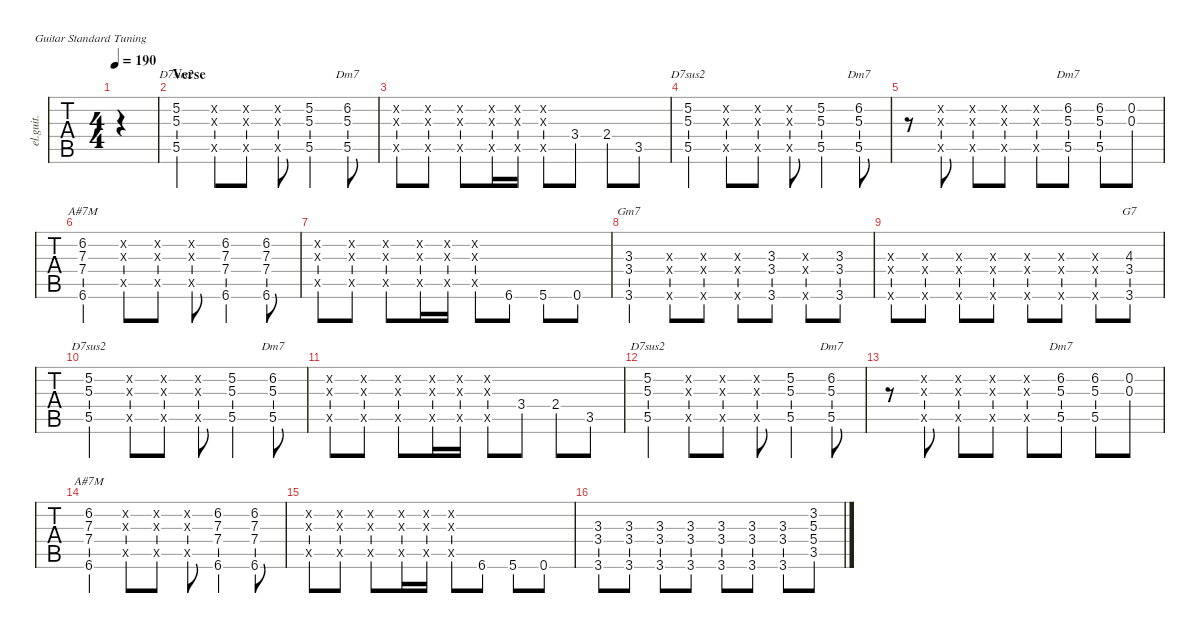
\defaultSystemsLayout 4
\hideDynamics
\bracketExtendMode nobrackets
\track ("喜多郁代" "el.guit.") {instrument electricguitarclean}
\staff {tabs}
\tuning (E4 B3 G3 D3 A2 E2)
\chord ("D7sus2" x 5 5 x 5 x) {showdiagram false showfingering false barre (5 5)}
\chord ("Dm7" x 6 5 x 5 x) {firstfret 5 showdiagram false showfingering false barre 5}
\chord ("A#7M" x 6 7 7 x 6) {firstfret 6 showdiagram false showfingering false barre 6}
\chord ("Gm7" x x 3 3 x 3) {showdiagram false showfingering false barre (3 3)}
\chord ("G7" x x 4 3 x 3) {showdiagram false showfingering false barre 3}
\ts (4 4)
\tempo 190
\clef g2
\ks c
|
\section ("" "Verse")
(5.2 5.3 5.5).4{ch "D7sus2"} (0.5{x} 0.3{x} 0.2{x}).8 (0.2{x} 0.3{x} 0.5{x}).8 (0.5{x} 0.3{x} 0.2{x}).8 (5.2 5.3{st} 5.5).4 (5.5 5.3 6.2).8{ch "Dm7"} |
(0.5{x} 0.3{x} 0.2{x}).8 (0.5{x} 0.3{x} 0.2{x}).8 (0.5{x} 0.3{x} 0.2{x}).8 (0.5{x} 0.3{x} 0.2{x}).16 (0.5{x} 0.3{x} 0.2{x}).16 (0.5{x} 0.3{x} 0.2{x}).8 3.4.8 2.4.8 3.5.8 |
(5.2 5.3 5.5).4{ch "D7sus2"} (0.5{x} 0.3{x} 0.2{x}).8 (0.2{x} 0.3{x} 0.5{x}).8 (0.5{x} 0.3{x} 0.2{x}).8 (5.2 5.3{st} 5.5).4 (5.5 5.3 6.2).8{ch "Dm7"} |
r.8 (0.5{x} 0.3{x} 0.2{x}).8 (0.2{x} 0.3{x} 0.5{x}).8 (0.5{x} 0.3{x} 0.2{x}).8 (0.5{x} 0.3{x} 0.2{x}).8 (5.5 5.3 6.2).8{ch "Dm7"} (5.5 5.3 6.2).8 (0.3 0.2).8 |
(6.2 7.3 7.4 6.6{acc #}).4{ch "A#7M"} (0.5{x} 0.3{x} 0.2{x}).8 (0.2{x} 0.3{x} 0.5{x}).8 (0.5{x} 0.3{x} 0.2{x}).8 (6.2 7.3 7.4 6.6{st acc #}).4 (6.2 7.3 7.4 6.6{acc #}).8 |
(0.5{x} 0.3{x} 0.2{x}).8 (0.5{x} 0.3{x} 0.2{x}).8 (0.5{x} 0.3{x} 0.2{x}).8 (0.5{x} 0.3{x} 0.2{x}).16 (0.5{x} 0.3{x} 0.2{x}).16 (0.5{x} 0.3{x} 0.2{x}).8 6.6{acc #}.8 5.6.8 0.6.8 |
(3.3{acc #} 3.4 3.6).4{ch "Gm7"} (0.3{x} 0.4{x} 0.6{x}).8 (0.3{x} 0.4{x} 0.6{x}).8 (0.4{x} 0.3{x} 0.6{x}).8 (3.3{acc #} 3.4 3.6).8 (0.4{x} 0.3{x} 0.6{x}).8 (3.3{acc #} 3.4 3.6).8 |
(0.3{x} 0.4{x} 0.6{x}).8 (0.3{x} 0.4{x} 0.6{x}).8 (0.3{x} 0.4{x} 0.6{x}).8 (0.3{x} 0.4{x} 0.6{x}).8 (0.3{x} 0.4{x} 0.6{x}).8 (0.3{x} 0.4{x} 0.6{x}).8 (0.3{x} 0.4{x} 0.6{x}).8 (4.3 3.4 3.6).8{ch "G7"} |
(5.2 5.3 5.5).4{ch "D7sus2"} (0.5{x} 0.3{x} 0.2{x}).8 (0.2{x} 0.3{x} 0.5{x}).8 (0.5{x} 0.3{x} 0.2{x}).8 (5.2 5.3 5.5{st}).4 (5.5 5.3 6.2).8{ch "Dm7"} |
(0.5{x} 0.3{x} 0.2{x}).8 (0.5{x} 0.3{x} 0.2{x}).8 (0.5{x} 0.3{x} 0.2{x}).8 (0.5{x} 0.3{x} 0.2{x}).16 (0.5{x} 0.3{x} 0.2{x}).16 (0.5{x} 0.3{x} 0.2{x}).8 3.4.8 2.4.8 3.5.8 |
(5.2 5.3 5.5).4{ch "D7sus2"} (0.5{x} 0.3{x} 0.2{x}).8 (0.2{x} 0.3{x} 0.5{x}).8 (0.5{x} 0.3{x} 0.2{x}).8 (5.2 5.3 5.5{st}).4 (5.5 5.3 6.2).8{ch "Dm7"} |
r.8 (0.5{x} 0.3{x} 0.2{x}).8 (0.2{x} 0.3{x} 0.5{x}).8 (0.5{x} 0.3{x} 0.2{x}).8 (0.5{x} 0.3{x} 0.2{x}).8 (5.5 5.3 6.2).8{ch "Dm7"} (5.5 5.3 6.2).8 (0.3 0.2).8 |
(6.2 7.3 7.4 6.6{acc #}).4{ch "A#7M"} (0.5{x} 0.3{x} 0.2{x}).8 (0.2{x} 0.3{x} 0.5{x}).8 (0.5{x} 0.3{x} 0.2{x}).8 (6.2 7.3 7.4 6.6{st acc #}).4 (6.2 7.3 7.4 6.6{acc #}).8 |
(0.5{x} 0.3{x} 0.2{x}).8 (0.5{x} 0.3{x} 0.2{x}).8 (0.5{x} 0.3{x} 0.2{x}).8 (0.5{x} 0.3{x} 0.2{x}).16 (0.5{x} 0.3{x} 0.2{x}).16 (0.5{x} 0.3{x} 0.2{x}).8 6.6{acc #}.8 5.6.8 0.6.8 |
(3.3{acc #} 3.6 3.4).8 (3.3{acc #} 3.6 3.4).8 (3.3{acc #} 3.6 3.4).8 (3.3{acc #} 3.6 3.4).8 (3.3{acc #} 3.6 3.4).8 (3.3{acc #} 3.6 3.4).8 (3.3{acc #} 3.6 3.4).8 (3.2 5.3 5.4 3.5).8
